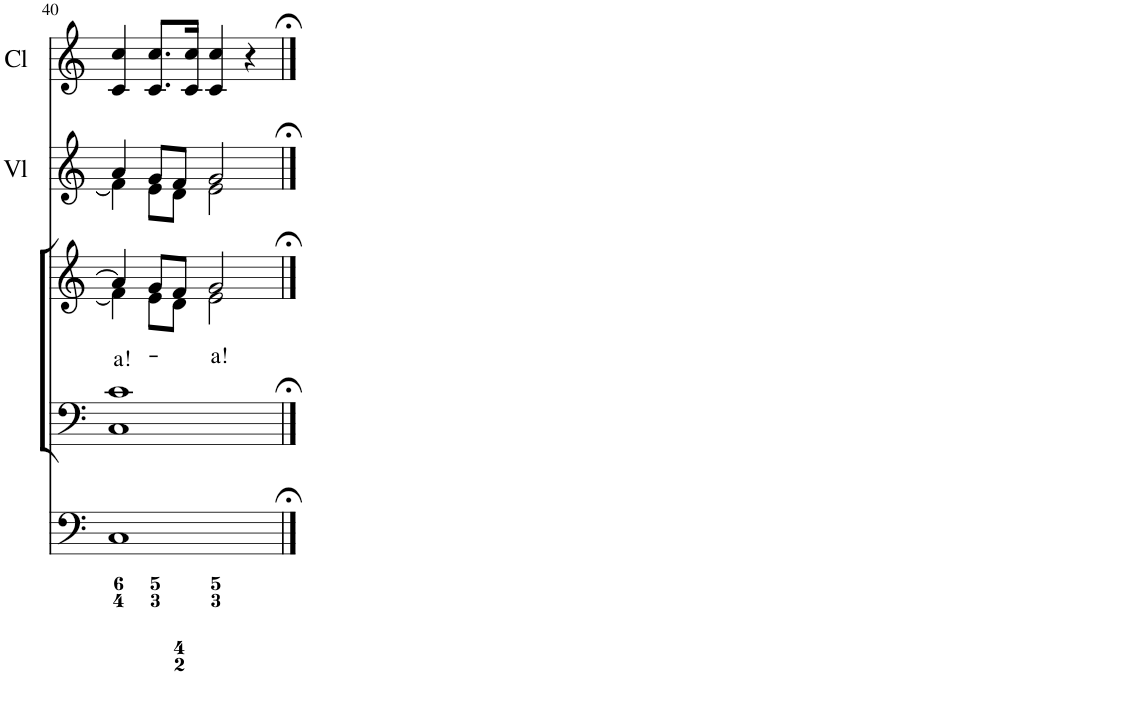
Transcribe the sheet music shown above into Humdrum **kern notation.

**kern	**kern	**kern	**text	**text	**kern	**kern
*part5	*part4	*part3	*part3	*part3	*part2	*part1
*staff5	*staff4	*staff3	*staff3	*staff3	*staff2	*staff1
*I"Organo	*I"TB	*I"SA	*	*	*I"2 Violini	*I"2 Clarini
*	*	*	*	*	*I'Vl	*I'Cl
!!LO:PB:g=z
*clefF4	*clefF4	*clefG2	*	*	*clefG2	*clefG2
*k[]	*k[]	*k[]	*	*	*k[]	*k[]
*M4/4	*M4/4	*M4/4	*	*	*M4/4	*M4/4
*met(c)	*met(c)	*met(c)	*	*	*met(c)	*met(c)
=40	=40	=40	=40	=40	=40	=40
*	*^	*^	*	*	*	*
!	!	!	!	!	!	!LO:LY:b	!	!
*	*	*	*	*	*	*	*^	*
1C	1c	1C	4a/]	4f\]	.	a!	4a/	4f\]	4c/ 4cc/
.	.	.	8g/L	8e\L	.	.	8g/L	8e\L	8.c/ 8.cc/L
.	.	.	8f/J	8d\J	.	.	8f/J	8d\J	.
.	.	.	.	.	.	.	.	.	16c/ 16cc/Jk
!	!	!	!	!	!LO:LY:b	!	!	!	!
.	.	.	2g/	2e\	-a!	.	2g/	2e\	4c/ 4cc/
.	.	.	.	.	.	.	.	.	4r
*	*v	*v	*	*	*	*	*v	*v	*
*	*	*v	*v	*	*	*	*
==	==	==	==	==	==	==
*-	*-	*-	*-	*-	*-	*-
